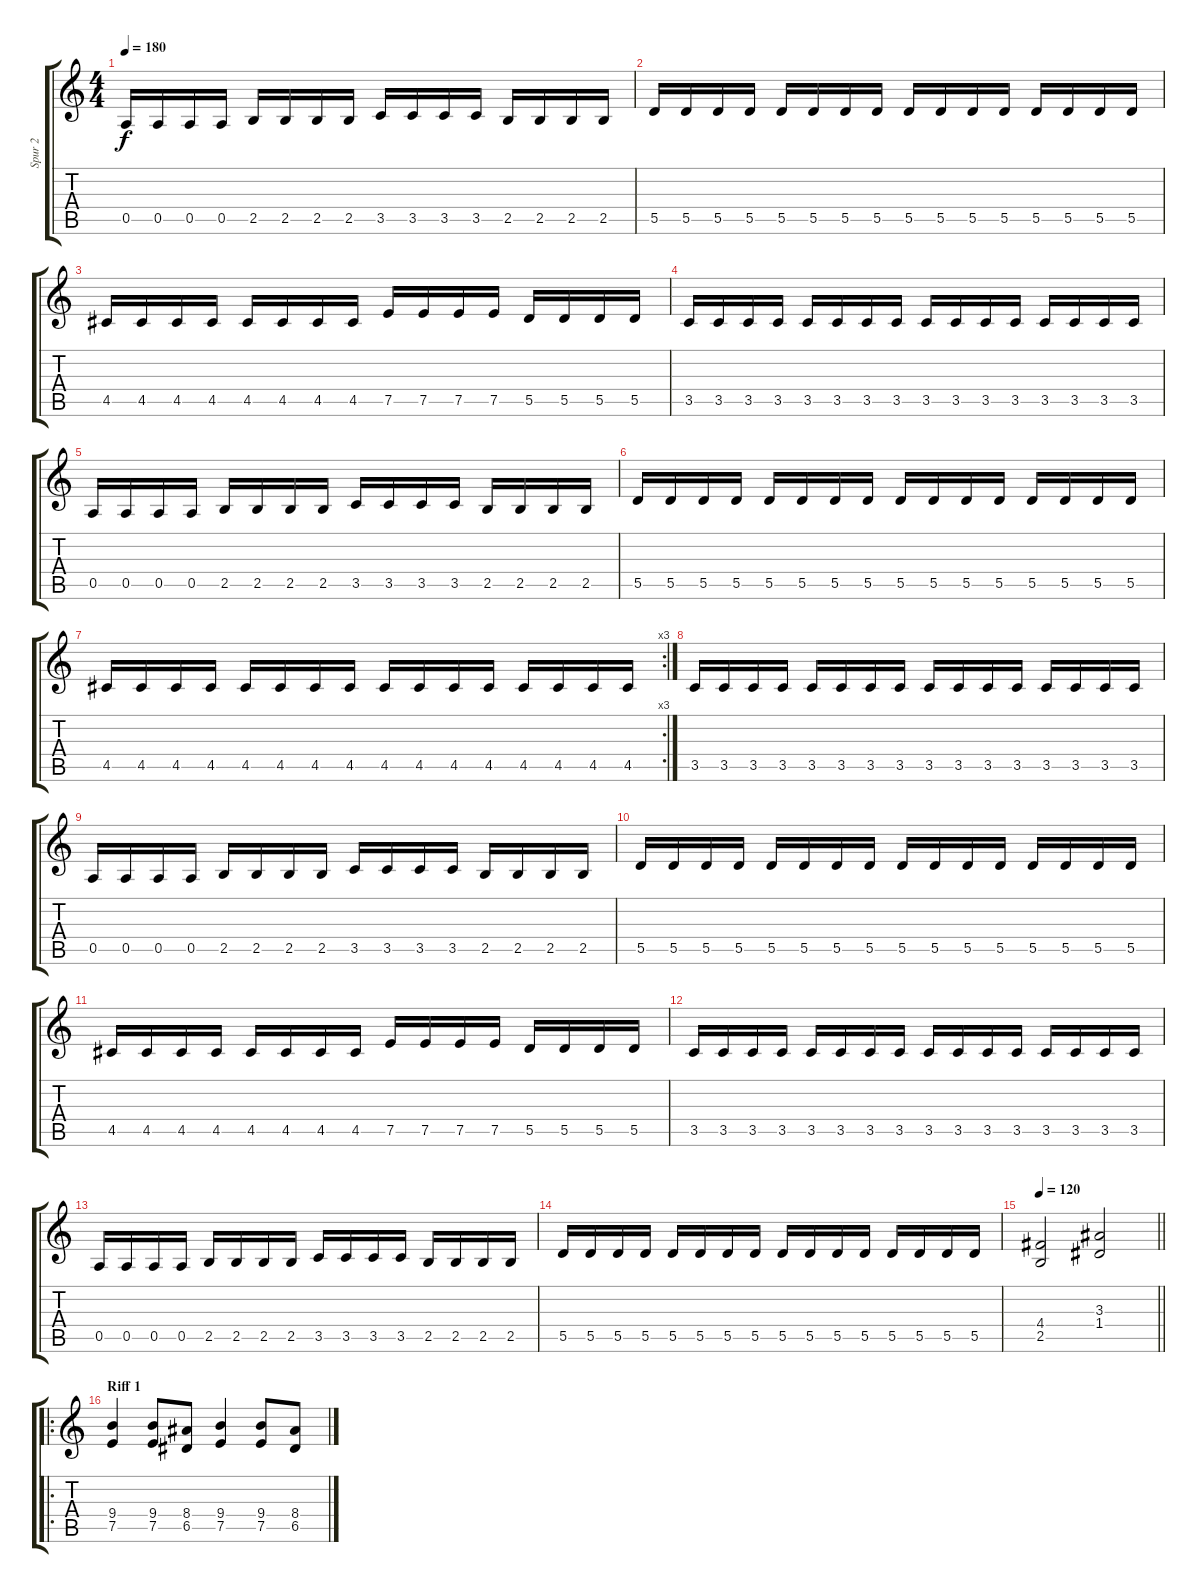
\track ("Spur 2" "Spur 2") {instrument distortionguitar}
\staff {score tabs}
\tuning (E4 B3 G3 D3 A2 E2) {hide}
\ts (4 4)
\tempo 180
\clef g2
\ks c
0.5.16{dy f} 0.5.16 0.5.16 0.5.16 2.5.16 2.5.16 2.5.16 2.5.16 3.5.16 3.5.16 3.5.16 3.5.16 2.5.16 2.5.16 2.5.16 2.5.16 |
5.5.16 5.5.16 5.5.16 5.5.16 5.5.16 5.5.16 5.5.16 5.5.16 5.5.16 5.5.16 5.5.16 5.5.16 5.5.16 5.5.16 5.5.16 5.5.16 |
4.5.16 4.5.16 4.5.16 4.5.16 4.5.16 4.5.16 4.5.16 4.5.16 7.5.16 7.5.16 7.5.16 7.5.16 5.5.16 5.5.16 5.5.16 5.5.16 |
3.5.16 3.5.16 3.5.16 3.5.16 3.5.16 3.5.16 3.5.16 3.5.16 3.5.16 3.5.16 3.5.16 3.5.16 3.5.16 3.5.16 3.5.16 3.5.16 |
0.5.16 0.5.16 0.5.16 0.5.16 2.5.16 2.5.16 2.5.16 2.5.16 3.5.16 3.5.16 3.5.16 3.5.16 2.5.16 2.5.16 2.5.16 2.5.16 |
5.5.16 5.5.16 5.5.16 5.5.16 5.5.16 5.5.16 5.5.16 5.5.16 5.5.16 5.5.16 5.5.16 5.5.16 5.5.16 5.5.16 5.5.16 5.5.16 |
\rc 3
4.5.16 4.5.16 4.5.16 4.5.16 4.5.16 4.5.16 4.5.16 4.5.16 4.5.16 4.5.16 4.5.16 4.5.16 4.5.16 4.5.16 4.5.16 4.5.16 |
3.5.16 3.5.16 3.5.16 3.5.16 3.5.16 3.5.16 3.5.16 3.5.16 3.5.16 3.5.16 3.5.16 3.5.16 3.5.16 3.5.16 3.5.16 3.5.16 |
0.5.16 0.5.16 0.5.16 0.5.16 2.5.16 2.5.16 2.5.16 2.5.16 3.5.16 3.5.16 3.5.16 3.5.16 2.5.16 2.5.16 2.5.16 2.5.16 |
5.5.16 5.5.16 5.5.16 5.5.16 5.5.16 5.5.16 5.5.16 5.5.16 5.5.16 5.5.16 5.5.16 5.5.16 5.5.16 5.5.16 5.5.16 5.5.16 |
4.5.16 4.5.16 4.5.16 4.5.16 4.5.16 4.5.16 4.5.16 4.5.16 7.5.16 7.5.16 7.5.16 7.5.16 5.5.16 5.5.16 5.5.16 5.5.16 |
3.5.16 3.5.16 3.5.16 3.5.16 3.5.16 3.5.16 3.5.16 3.5.16 3.5.16 3.5.16 3.5.16 3.5.16 3.5.16 3.5.16 3.5.16 3.5.16 |
0.5.16 0.5.16 0.5.16 0.5.16 2.5.16 2.5.16 2.5.16 2.5.16 3.5.16 3.5.16 3.5.16 3.5.16 2.5.16 2.5.16 2.5.16 2.5.16 |
5.5.16 5.5.16 5.5.16 5.5.16 5.5.16 5.5.16 5.5.16 5.5.16 5.5.16 5.5.16 5.5.16 5.5.16 5.5.16 5.5.16 5.5.16 5.5.16 |
\tempo 120
\barLineRight lightlight
(4.4 2.5).2 (3.3 1.4).2 |
\ro
\section ("" "Riff 1")
(9.4 7.5).4 (9.4 7.5).8 (8.4 6.5).8 (9.4 7.5).4 (9.4 7.5).8 (8.4 6.5).8
